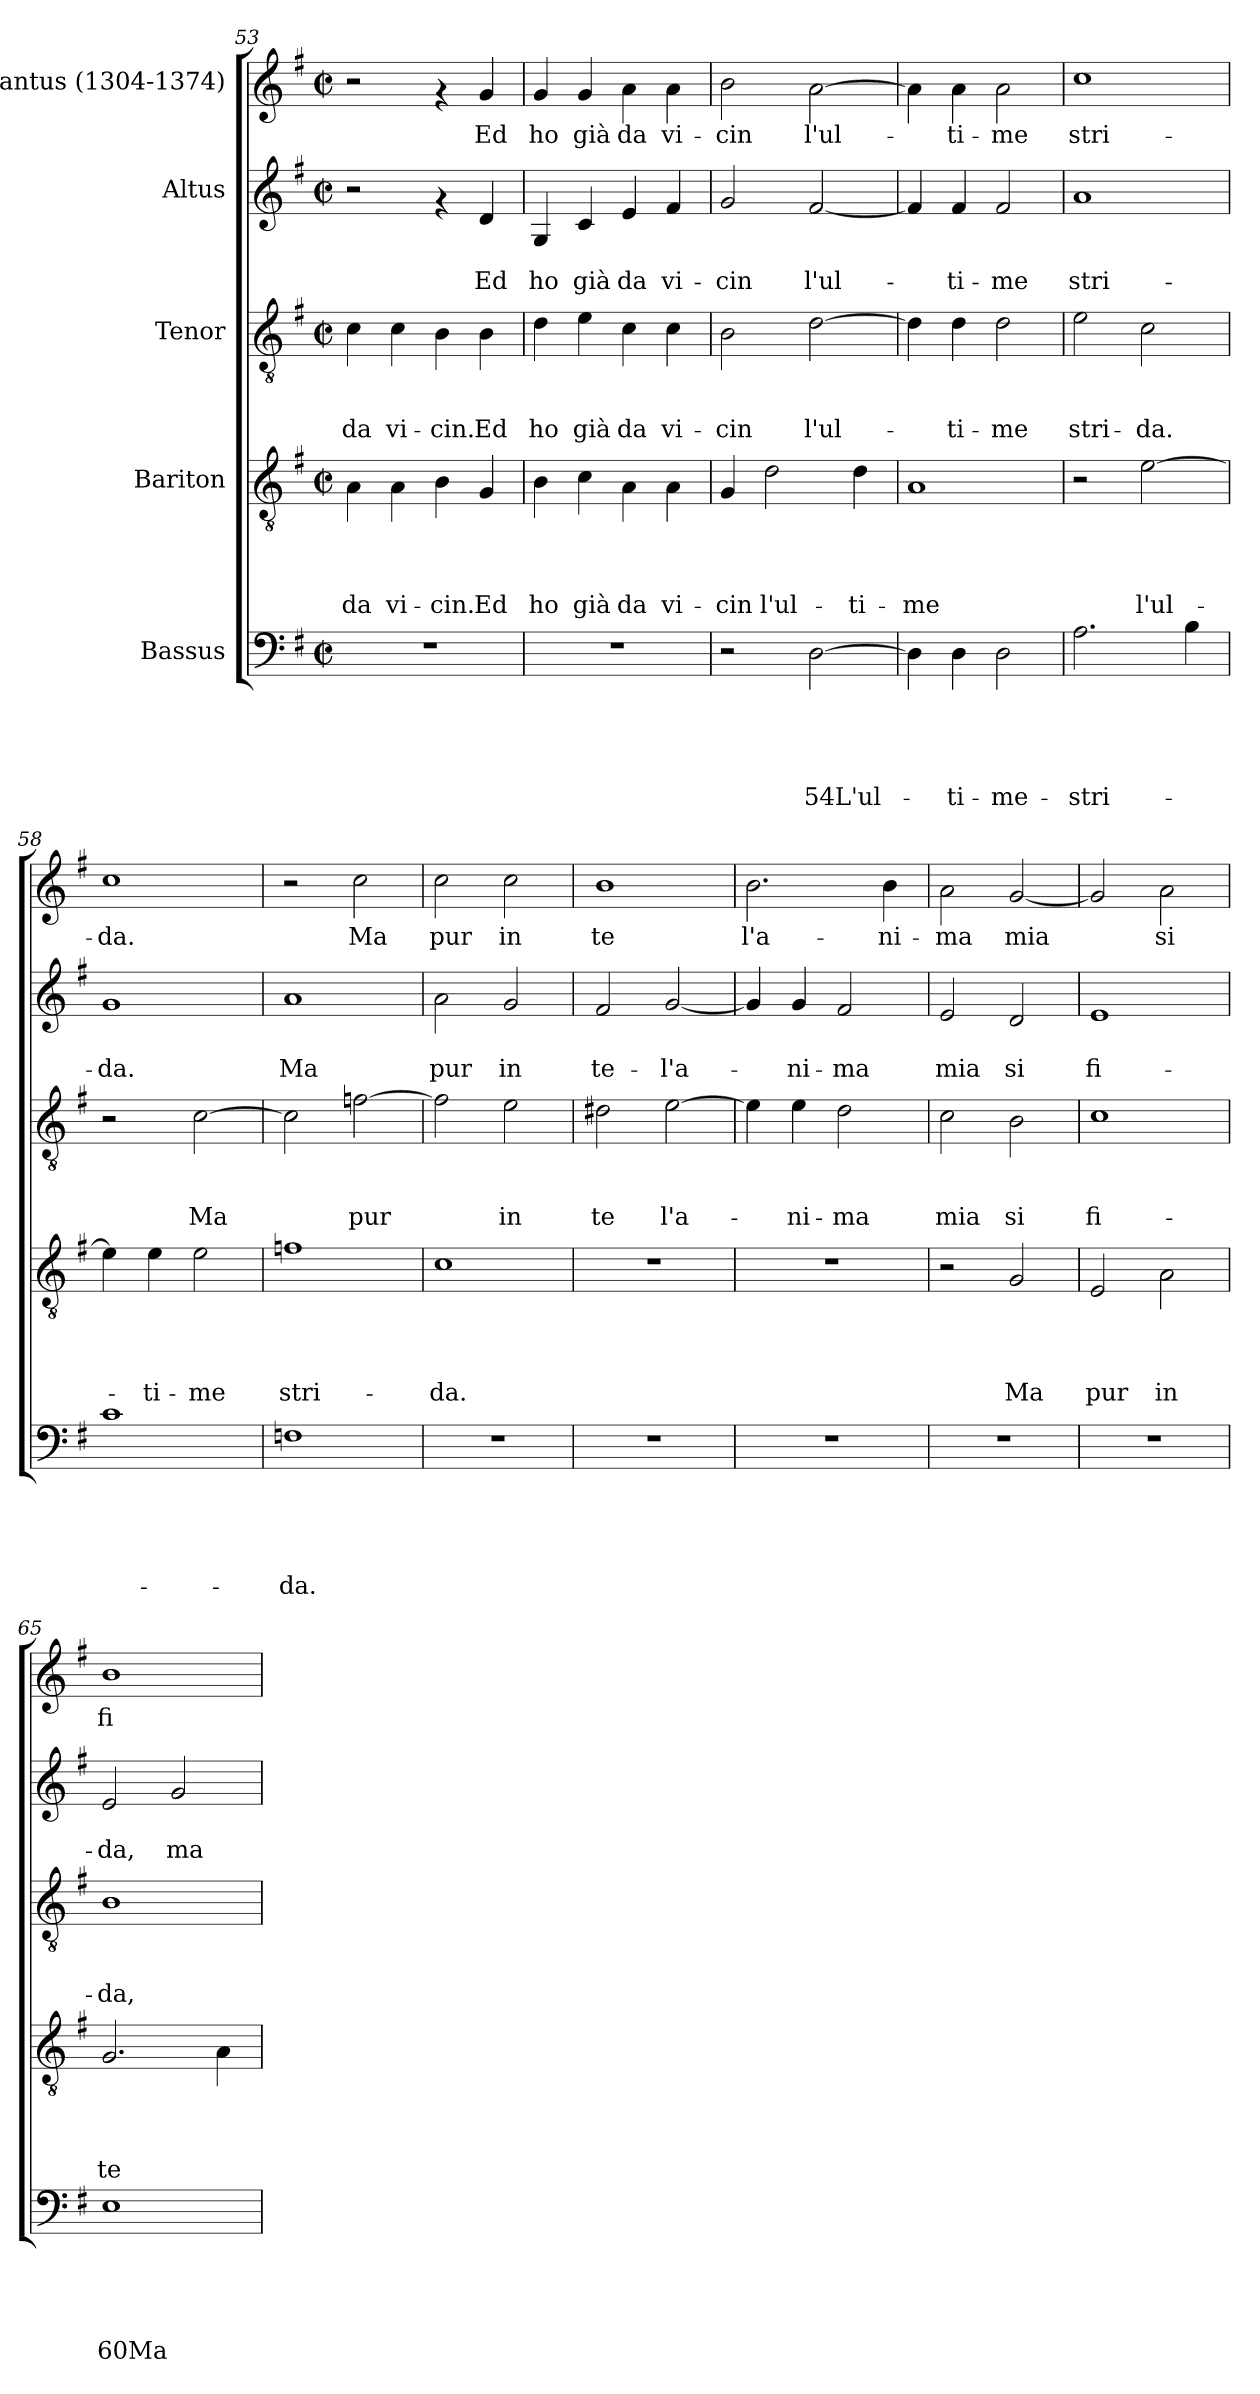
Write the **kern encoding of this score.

**kern	**text	**text	**text	**text	**text	**kern	**text	**text	**text	**text	**kern	**text	**text	**text	**kern	**text	**text	**kern	**text
*part5	*part5	*part5	*part5	*part5	*part5	*part4	*part4	*part4	*part4	*part4	*part3	*part3	*part3	*part3	*part2	*part2	*part2	*part1	*part1
*staff5	*staff5	*staff5	*staff5	*staff5	*staff5	*staff4	*staff4	*staff4	*staff4	*staff4	*staff3	*staff3	*staff3	*staff3	*staff2	*staff2	*staff2	*staff1	*staff1
*I"Bassus	*	*	*	*	*	*I"Bariton	*	*	*	*	*I"Tenor	*	*	*	*I"Altus	*	*	*I"Cantus (1304-1374)	*
*clefF4	*	*	*	*	*	*clefGv2	*	*	*	*	*clefGv2	*	*	*	*clefG2	*	*	*clefG2	*
*k[f#]	*	*	*	*	*	*k[f#]	*	*	*	*	*k[f#]	*	*	*	*k[f#]	*	*	*k[f#]	*
*G:	*	*	*	*	*	*G:	*	*	*	*	*G:	*	*	*	*G:	*	*	*G:	*
*M2/2	*	*	*	*	*	*M2/2	*	*	*	*	*M2/2	*	*	*	*M2/2	*	*	*M2/2	*
*met(c|)	*	*	*	*	*	*met(c|)	*	*	*	*	*met(c|)	*	*	*	*met(c|)	*	*	*met(c|)	*
=53	=53	=53	=53	=53	=53	=53	=53	=53	=53	=53	=53	=53	=53	=53	=53	=53	=53	=53	=53
!	!	!	!	!	!	!	!	!	!	!LO:LY:b	!	!	!	!LO:LY:b	!	!	!	!	!
1r	.	.	.	.	.	4A\	.	.	.	da	4c\	.	.	da	2r	.	.	2r	.
!	!	!	!	!	!	!	!	!	!	!LO:LY:b	!	!	!	!LO:LY:b	!	!	!	!	!
.	.	.	.	.	.	4A\	.	.	.	vi-	4c\	.	.	vi-	.	.	.	.	.
!	!	!	!	!	!	!	!	!	!	!LO:LY:b	!	!	!	!LO:LY:b	!	!	!	!	!
.	.	.	.	.	.	4B\	.	.	.	-cin.	4B\	.	.	-cin.	4rf	.	.	4rf	.
!	!	!	!	!	!	!	!	!	!	!LO:LY:b	!	!	!	!LO:LY:b	!	!	!LO:LY:b	!	!LO:LY:b
.	.	.	.	.	.	4G/	.	.	.	Ed	4B\	.	.	Ed	4d/	.	Ed	4g/	Ed
!!LO:PB:g=z
=54	=54	=54	=54	=54	=54	=54	=54	=54	=54	=54	=54	=54	=54	=54	=54	=54	=54	=54	=54
!	!	!	!	!	!	!	!	!	!	!LO:LY:b	!	!	!	!LO:LY:b	!	!	!LO:LY:b	!	!LO:LY:b
1r	.	.	.	.	.	4B\	.	.	.	ho	4d\	.	.	ho	4G/	.	ho	4g/	ho
!	!	!	!	!	!	!	!	!	!	!LO:LY:b	!	!	!	!LO:LY:b	!	!	!LO:LY:b	!	!LO:LY:b
.	.	.	.	.	.	4c\	.	.	.	già	4e\	.	.	già	4c/	.	già	4g/	già
!	!	!	!	!	!	!	!	!	!	!LO:LY:b	!	!	!	!LO:LY:b	!	!	!LO:LY:b	!	!LO:LY:b
.	.	.	.	.	.	4A\	.	.	.	da	4c\	.	.	da	4e/	.	da	4a\	da
!	!	!	!	!	!	!	!	!	!	!LO:LY:b	!	!	!	!LO:LY:b	!	!	!LO:LY:b	!	!LO:LY:b
.	.	.	.	.	.	4A\	.	.	.	vi-	4c\	.	.	vi-	4f#/	.	vi-	4a\	vi-
=55	=55	=55	=55	=55	=55	=55	=55	=55	=55	=55	=55	=55	=55	=55	=55	=55	=55	=55	=55
!	!	!	!	!	!	!	!	!	!	!LO:LY:b	!	!	!	!LO:LY:b	!	!	!LO:LY:b	!	!LO:LY:b
2r	.	.	.	.	.	4G/	.	.	.	-cin	2B\	.	.	-cin	2g/	.	-cin	2b\	-cin
!	!	!	!	!	!	!	!	!	!	!LO:LY:b	!	!	!	!	!	!	!	!	!
.	.	.	.	.	.	2d\	.	.	.	l'ul-	.	.	.	.	.	.	.	.	.
!	!	!	!	!	!LO:LY:b	!	!	!	!	!	!	!	!	!LO:LY:b	!	!	!LO:LY:b	!	!LO:LY:b
[<2D\	.	.	.	.	54L'ul-	.	.	.	.	.	[>2d\	.	.	l'ul-	[<2f#/	.	l'ul-	[<2a\	l'ul-
!	!	!	!	!	!	!	!	!	!	!LO:LY:b	!	!	!	!	!	!	!	!	!
.	.	.	.	.	.	4d\	.	.	.	-ti-	.	.	.	.	.	.	.	.	.
=56	=56	=56	=56	=56	=56	=56	=56	=56	=56	=56	=56	=56	=56	=56	=56	=56	=56	=56	=56
!	!	!	!	!	!	!	!	!	!	!LO:LY:b	!	!	!	!	!	!	!	!	!
4D\]	.	.	.	.	.	1A	.	.	.	-me	4d\]	.	.	.	4f#/]	.	.	4a\]	.
!	!	!	!	!	!LO:LY:b	!	!	!	!	!	!	!	!	!LO:LY:b	!	!	!LO:LY:b	!	!LO:LY:b
4D\	.	.	.	.	-ti-	.	.	.	.	.	4d\	.	.	-ti-	4f#/	.	-ti-	4a\	-ti-
!	!	!	!	!	!LO:LY:b	!	!	!	!	!	!	!	!	!LO:LY:b	!	!	!LO:LY:b	!	!LO:LY:b
2D\	.	.	.	.	-me-	.	.	.	.	.	2d\	.	.	-me	2f#/	.	-me	2a\	-me
=57	=57	=57	=57	=57	=57	=57	=57	=57	=57	=57	=57	=57	=57	=57	=57	=57	=57	=57	=57
!	!	!	!	!	!LO:LY:b	!	!	!	!	!	!	!	!	!LO:LY:b	!	!	!LO:LY:b	!	!LO:LY:b
2.A\	.	.	.	.	-stri-	2r	.	.	.	.	2e\	.	.	stri-	1a	.	stri-	1cc	stri-
!	!	!	!	!	!	!	!	!	!	!LO:LY:b	!	!	!	!LO:LY:b	!	!	!	!	!
.	.	.	.	.	.	[>2e\	.	.	.	l'ul-	2c\	.	.	-da.	.	.	.	.	.
4B\	.	.	.	.	.	.	.	.	.	.	.	.	.	.	.	.	.	.	.
=58	=58	=58	=58	=58	=58	=58	=58	=58	=58	=58	=58	=58	=58	=58	=58	=58	=58	=58	=58
!	!	!	!	!	!	!	!	!	!	!	!	!	!	!	!	!	!LO:LY:b	!	!LO:LY:b
1c	.	.	.	.	.	4e\]	.	.	.	.	2r	.	.	.	1g	.	-da.	1cc	-da.
!	!	!	!	!	!	!	!	!	!	!LO:LY:b	!	!	!	!	!	!	!	!	!
.	.	.	.	.	.	4e\	.	.	.	-ti-	.	.	.	.	.	.	.	.	.
!	!	!	!	!	!	!	!	!	!	!LO:LY:b	!	!	!	!LO:LY:b	!	!	!	!	!
.	.	.	.	.	.	2e\	.	.	.	-me	[>2c\	.	.	Ma	.	.	.	.	.
=59	=59	=59	=59	=59	=59	=59	=59	=59	=59	=59	=59	=59	=59	=59	=59	=59	=59	=59	=59
!	!	!	!	!	!LO:LY:b	!	!	!	!	!LO:LY:b	!	!	!	!	!	!	!LO:LY:b	!	!
1Fn	.	.	.	.	-da.	1fn	.	.	.	stri-	2c\]	.	.	.	1a	.	Ma	2r	.
!	!	!	!	!	!	!	!	!	!	!	!	!	!	!LO:LY:b	!	!	!	!	!LO:LY:b
.	.	.	.	.	.	.	.	.	.	.	[<2fn\	.	.	pur	.	.	.	2cc\	Ma
!!LO:LB:g=z
=60	=60	=60	=60	=60	=60	=60	=60	=60	=60	=60	=60	=60	=60	=60	=60	=60	=60	=60	=60
!	!	!	!	!	!	!	!	!	!	!LO:LY:b	!	!	!	!	!	!	!LO:LY:b	!	!LO:LY:b
1r	.	.	.	.	.	1c	.	.	.	-da.	2f\]	.	.	.	2a\	.	pur	2cc\	pur
!	!	!	!	!	!	!	!	!	!	!	!	!	!	!LO:LY:b	!	!	!LO:LY:b	!	!LO:LY:b
.	.	.	.	.	.	.	.	.	.	.	2e\	.	.	in	2g/	.	in	2cc\	in
=61	=61	=61	=61	=61	=61	=61	=61	=61	=61	=61	=61	=61	=61	=61	=61	=61	=61	=61	=61
!	!	!	!	!	!	!	!	!	!	!	!	!	!	!LO:LY:b	!	!	!LO:LY:b	!	!LO:LY:b
1r	.	.	.	.	.	1r	.	.	.	.	2d#X\	.	.	te	2f#/	.	te-	1b	te
!	!	!	!	!	!	!	!	!	!	!	!	!	!	!LO:LY:b	!	!	!LO:LY:b	!	!
.	.	.	.	.	.	.	.	.	.	.	[>2e\	.	.	l'a-	[<2g/	.	-l'a-	.	.
=62	=62	=62	=62	=62	=62	=62	=62	=62	=62	=62	=62	=62	=62	=62	=62	=62	=62	=62	=62
!	!	!	!	!	!	!	!	!	!	!	!	!	!	!	!	!	!	!	!LO:LY:b
1r	.	.	.	.	.	1r	.	.	.	.	4e\]	.	.	.	4g/]	.	.	2.b\	l'a-
!	!	!	!	!	!	!	!	!	!	!	!	!	!	!LO:LY:b	!	!	!LO:LY:b	!	!
.	.	.	.	.	.	.	.	.	.	.	4e\	.	.	-ni-	4g/	.	-ni-	.	.
!	!	!	!	!	!	!	!	!	!	!	!	!	!	!LO:LY:b	!	!	!LO:LY:b	!	!
.	.	.	.	.	.	.	.	.	.	.	2d\	.	.	-ma	2f#/	.	-ma	.	.
!	!	!	!	!	!	!	!	!	!	!	!	!	!	!	!	!	!	!	!LO:LY:b
.	.	.	.	.	.	.	.	.	.	.	.	.	.	.	.	.	.	4b\	-ni-
=63	=63	=63	=63	=63	=63	=63	=63	=63	=63	=63	=63	=63	=63	=63	=63	=63	=63	=63	=63
!	!	!	!	!	!	!	!	!	!	!	!	!	!	!LO:LY:b	!	!	!LO:LY:b	!	!LO:LY:b
1r	.	.	.	.	.	2r	.	.	.	.	2c\	.	.	mia	2e/	.	mia	2a\	-ma
!	!	!	!	!	!	!	!	!	!	!LO:LY:b	!	!	!	!LO:LY:b	!	!	!LO:LY:b	!	!LO:LY:b
.	.	.	.	.	.	2G/	.	.	.	Ma	2B\	.	.	si	2d/	.	si	[<2g/	mia
=64	=64	=64	=64	=64	=64	=64	=64	=64	=64	=64	=64	=64	=64	=64	=64	=64	=64	=64	=64
!	!	!	!	!	!	!	!	!	!	!LO:LY:b	!	!	!	!LO:LY:b	!	!	!LO:LY:b	!	!
1r	.	.	.	.	.	2E/	.	.	.	pur	1c	.	.	fi-	1e	.	fi-	2g/]	.
!	!	!	!	!	!	!	!	!	!	!LO:LY:b	!	!	!	!	!	!	!	!	!LO:LY:b
.	.	.	.	.	.	2A\	.	.	.	in	.	.	.	.	.	.	.	2a\	si
=65	=65	=65	=65	=65	=65	=65	=65	=65	=65	=65	=65	=65	=65	=65	=65	=65	=65	=65	=65
!	!	!	!	!	!LO:LY:b	!	!	!	!	!LO:LY:b	!	!	!	!LO:LY:b	!	!	!LO:LY:b	!	!LO:LY:b
1E	.	.	.	.	60Ma	2.G/	.	.	.	te	1B	.	.	-da,	2e/	.	-da,	1b	fi-
!	!	!	!	!	!	!	!	!	!	!	!	!	!	!	!	!	!LO:LY:b	!	!
.	.	.	.	.	.	.	.	.	.	.	.	.	.	.	2g/	.	ma	.	.
.	.	.	.	.	.	4A\	.	.	.	.	.	.	.	.	.	.	.	.	.
=	=	=	=	=	=	=	=	=	=	=	=	=	=	=	=	=	=	=	=
*-	*-	*-	*-	*-	*-	*-	*-	*-	*-	*-	*-	*-	*-	*-	*-	*-	*-	*-	*-
